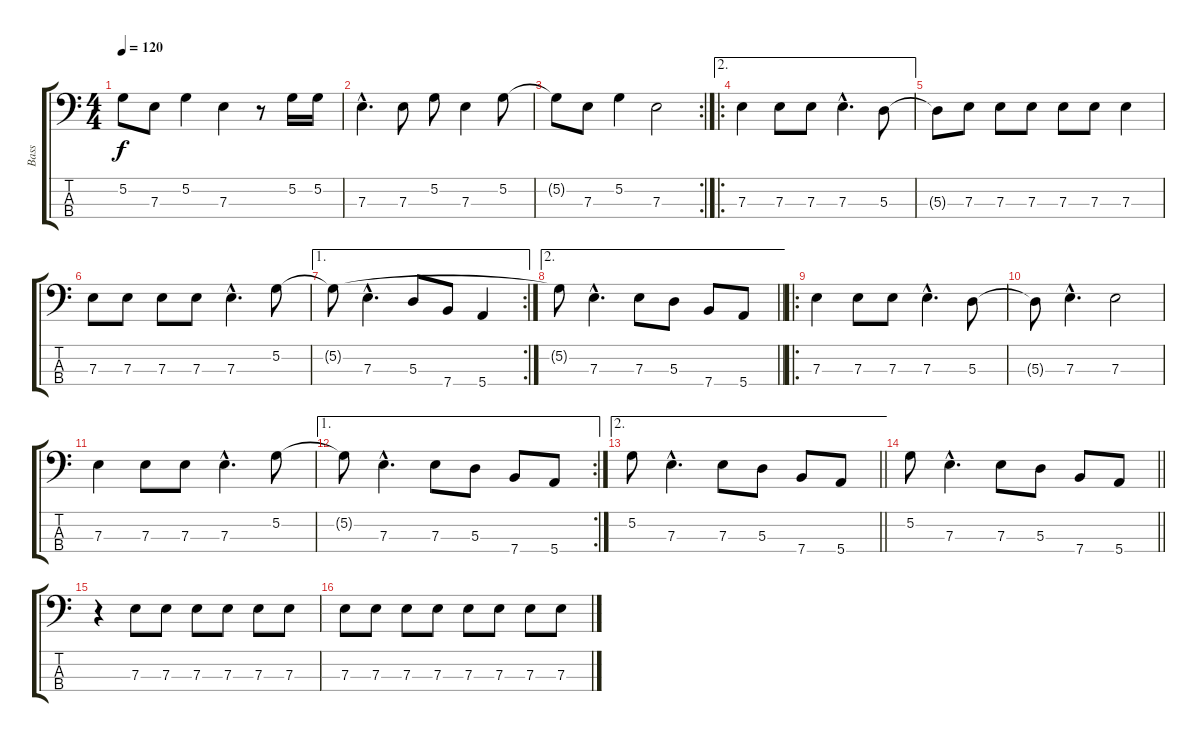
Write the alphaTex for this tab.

\track ("Bass" "Bass") {instrument electricbasspick}
\staff {score tabs}
\tuning (G2 D2 A1 E1) {hide}
\ts (4 4)
\tempo 120
\clef f4
\ks c
5.2{t}.8{dy f} 7.3.8 5.2.4 7.3.4 r.8 5.2.16 5.2.16 |
7.3{hac}.4{d} 7.3.8 5.2.8 7.3.4 5.2.8 |
\rc 2
5.2{t}.8 7.3.8 5.2.4 7.3.2 |
\ae 2
\ro
7.3.4 7.3.8 7.3.8 7.3{hac}.4{d} 5.3.8 |
5.3{t}.8 7.3.8 7.3.8 7.3.8 7.3.8 7.3.8 7.3.4 |
7.3.8 7.3.8 7.3.8 7.3.8 7.3{hac}.4{d} 5.2.8 |
\ae 1
\rc 2
5.2{t}.8 7.3{hac}.4{d} 5.3.8 7.4.8 5.4.4 |
\ae 2
\barLineRight lightlight
5.2{t}.8 7.3{hac}.4{d} 7.3.8 5.3.8 7.4.8 5.4.8 |
\ro
7.3.4 7.3.8 7.3.8 7.3{hac}.4{d} 5.3.8 |
5.3{t}.8 7.3{hac}.4{d} 7.3.2 |
7.3.4 7.3.8 7.3.8 7.3{hac}.4{d} 5.2.8 |
\ae 1
\rc 2
5.2{t}.8 7.3{hac}.4{d} 7.3.8 5.3.8 7.4.8 5.4.8 |
\ae 2
\barLineRight lightlight
5.2.8 7.3{hac}.4{d} 7.3.8 5.3.8 7.4.8 5.4.8 |
\barLineRight lightlight
5.2.8 7.3{hac}.4{d} 7.3.8 5.3.8 7.4.8 5.4.8 |
r.4 7.3.8 7.3.8 7.3.8 7.3.8 7.3.8 7.3.8 |
7.3.8 7.3.8 7.3.8 7.3.8 7.3.8 7.3.8 7.3.8 7.3.8
